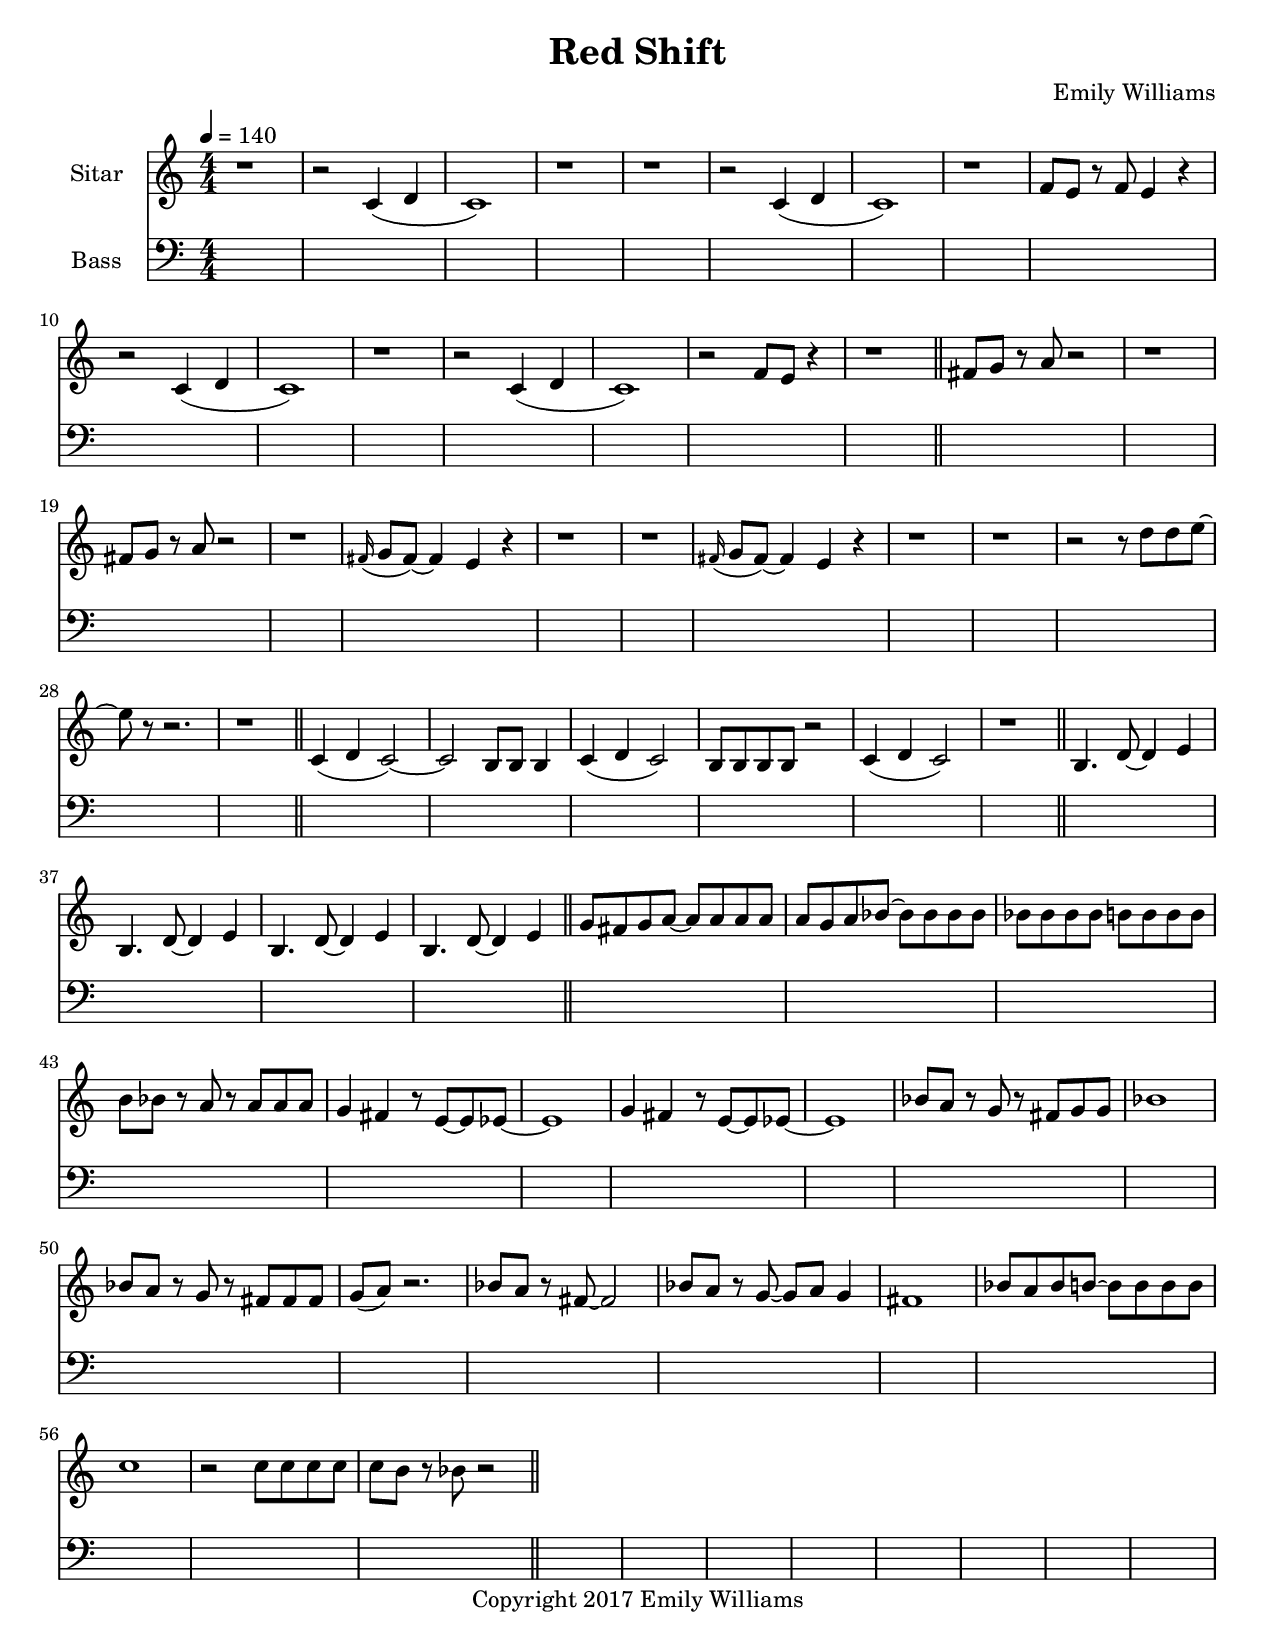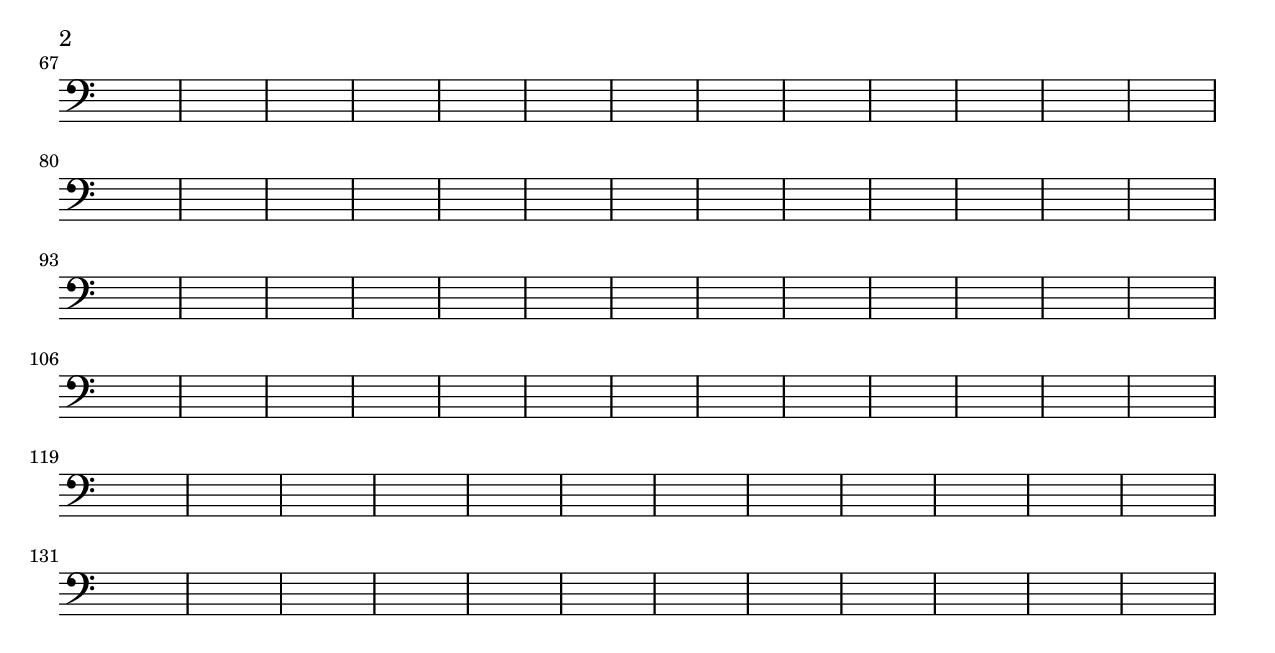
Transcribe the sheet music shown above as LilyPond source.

\paper {
  #(set-paper-size "letter")
}

\header{
        title = "Red Shift"
        subtitle = ""
        composer = "Emily Williams"
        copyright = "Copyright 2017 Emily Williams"
}


%{  ************************
	*   Sitar Components   *
	************************
%}

sitar_intro_part_first = \relative c' {
	r1 
	r2 c4( d4 c1) r1 r1
	r2 c4( d4 c1) r1 f8 e8 r8 f8 e4 r4
	r2 c4( d4 c1) r1
	r2 c4( d4 c1) r2 f8 e8 r4
	r1
}

sitar_intro_part_second = \relative c' {
	fis8 g8 r8 a8 r2 r1
	fis8 g8 r8 a8 r2 r1
	\grace fis16( g8 fis8~) fis4 e4 r4 r1 r1
	\grace fis16( g8 fis8~) fis4 e4 r4 r1 r1
	r2 r8 d'8 d8 e8~ e8 r8 r2.
	r1	
}

sitar_variation_on_intro_part_first = \relative c' {
	c4( d4 c2~) c2 b8 b8 b4
	c4( d4 c2) b8 b8 b8 b8 r2
	c4( d4 c2) r1
}

sitar_swing_this_a_bit = \relative c' {
	b4. d8~ d4 e4
	b4. d8~ d4 e4
	b4. d8~ d4 e4
	b4. d8~ d4 e4
}

sitar_getting_more_involved = \relative c' {
	g'8 fis g a~ a a a a
	a g a bes~ bes bes bes bes
	bes bes bes bes b b b b
	b bes r8 a8 r8 a8 a a
	g4 fis4 r8 e8~ e8 ees8~ ees1
	g4 fis4 r8 e8~ e8 ees8~ ees1

	bes'8 a r8 g8 r8 fis8 g g
	bes1
	bes8 a r8 g8 r8 fis8 fis fis
	g8( a) r2.

	bes8 a r8 fis8~ fis2
	bes8 a r8 g8~ g8 a g4
	fis1

	bes8 a bes b~ b b b b
	c1
	r2 c8 c c c
	c8 b r8 bes r2
}


\score {
{
<<



\new Staff \with {
	instrumentName = #"Sitar "
}

{
	\tempo 4 = 140
	\numericTimeSignature

	\sitar_intro_part_first
	\bar "||"
	\sitar_intro_part_second
	\bar "||"
	\sitar_variation_on_intro_part_first
	\bar "||"
	\sitar_swing_this_a_bit	
	\bar "||"
	\sitar_getting_more_involved
	\bar "||"
}

\new Staff \with {
	instrumentName = #"Bass "
}

{
	\tempo 4 = 140
	\numericTimeSignature
	\clef "bass"
	\repeat unfold 142 { s1 }

}

>>
}
}



\version "2.18.2"


